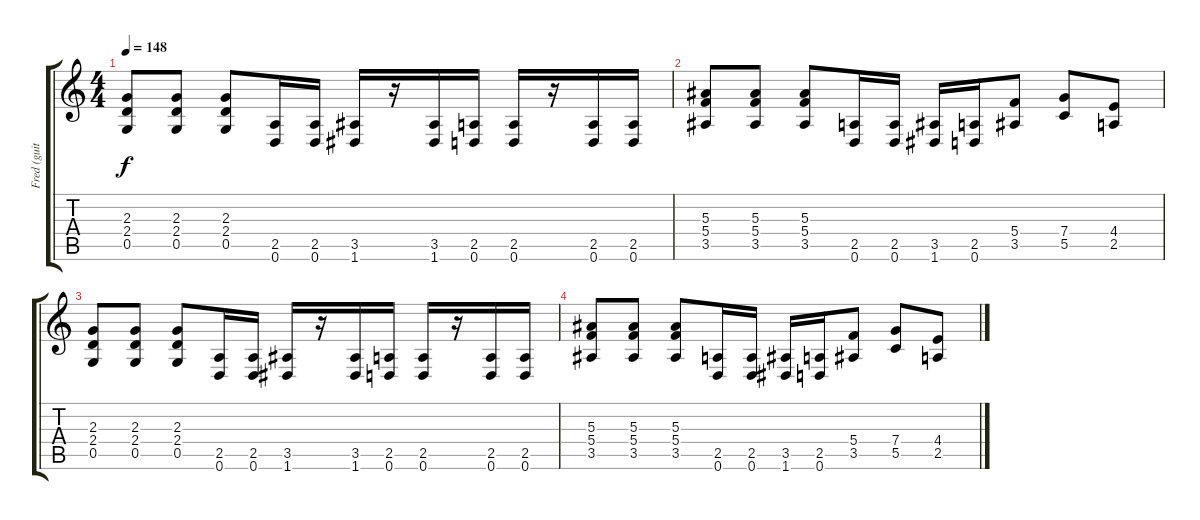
\track ("Fred (guitar I)" "Fred (guit") {instrument distortionguitar}
\staff {score tabs}
\tuning (D4 A3 F3 C3 G2 D2) {hide}
\ts (4 4)
\tempo 148
\clef g2
\ks c
(2.3 2.4 0.5).8{dy f} (2.3 2.4 0.5).8 (2.3 2.4 0.5).8 (2.5 0.6).16 (2.5 0.6).16 (3.5 1.6).16 r.16 (3.5 1.6).16 (2.5 0.6).16 (2.5 0.6).16 r.16 (2.5 0.6).16 (2.5 0.6).16 |
(5.3 5.4 3.5).8 (5.3 5.4 3.5).8 (5.3 5.4 3.5).8 (2.5 0.6).16 (2.5 0.6).16 (3.5 1.6).16 (2.5 0.6).16 (5.4 3.5).8 (7.4 5.5).8 (4.4 2.5).8 |
(2.3 2.4 0.5).8 (2.3 2.4 0.5).8 (2.3 2.4 0.5).8 (2.5 0.6).16 (2.5 0.6).16 (3.5 1.6).16 r.16 (3.5 1.6).16 (2.5 0.6).16 (2.5 0.6).16 r.16 (2.5 0.6).16 (2.5 0.6).16 |
(5.3 5.4 3.5).8 (5.3 5.4 3.5).8 (5.3 5.4 3.5).8 (2.5 0.6).16 (2.5 0.6).16 (3.5 1.6).16 (2.5 0.6).16 (5.4 3.5).8 (7.4 5.5).8 (4.4 2.5).8
